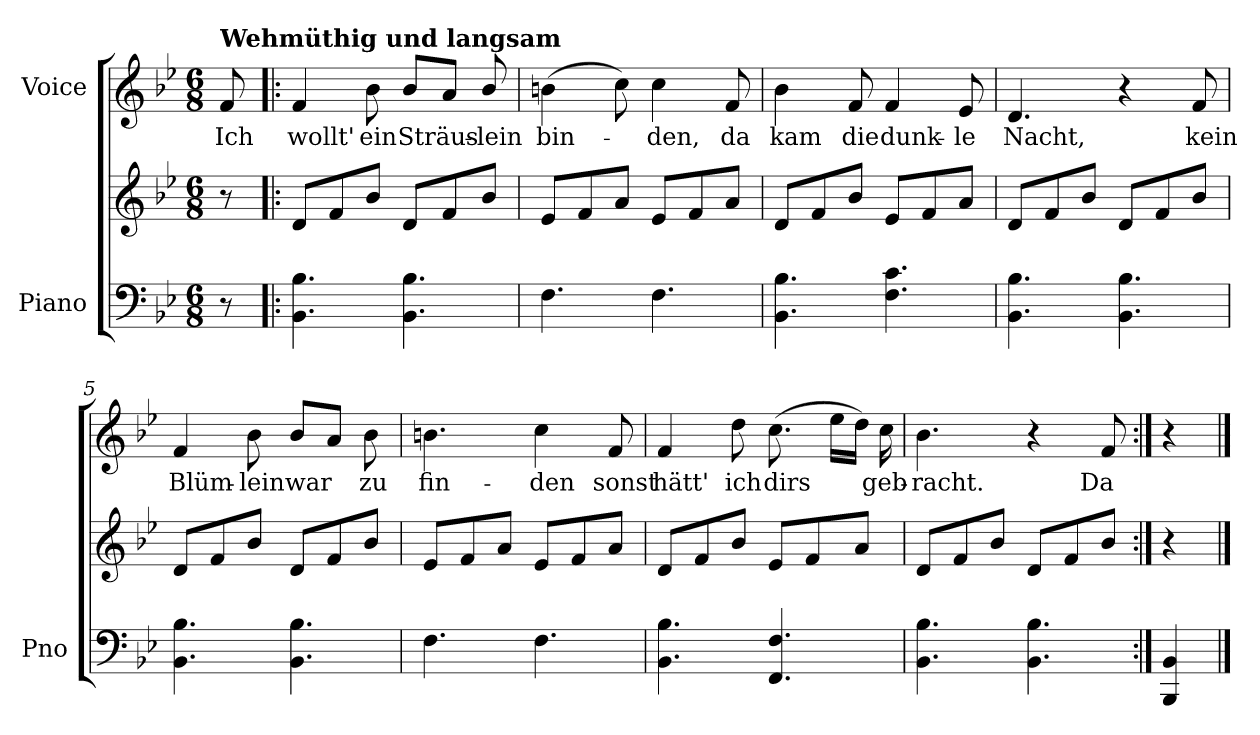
**kern	**kern	**kern	**text
*part2	*part2	*part1	*part1
*staff3	*staff2	*staff1	*staff1
*I"Piano	*	*I"Voice	*
*I'Pno	*	*	*
*clefF4	*clefG2	*clefG2	*
*k[b-e-]	*k[b-e-]	*k[b-e-]	*
*M6/8	*M6/8	*M6/8	*
=	=	=	=
!	!	!LO:TX:a:B:t=Wehmüthig und langsam	!
!	!	!	!LO:LY:b
8r	8r	8f/	Ich
=1!|:	=1!|:	=1!|:	=1!|:
!	!	!	!LO:LY:b
4.BB-\ 4.B-\	8d/L	4f/	wollt'
.	8f/	.	.
!	!	!	!LO:LY:b
.	8b-/J	8b-\	ein
!	!	!	!LO:LY:b
4.BB-\ 4.B-\	8d/L	8b-/L	Sträus-
.	8f/	8a/J	.
!	!	!	!LO:LY:b
.	8b-/J	8b-/	-lein
=2	=2	=2	=2
!	!	!	!LO:LY:b
4.F\	8e-/L	(4bn\	bin-
.	8f/	.	.
.	8a/J	8cc\)	.
!	!	!	!LO:LY:b
4.F\	8e-/L	4cc\	den,
.	8f/	.	.
!	!	!	!LO:LY:b
.	8a/J	8f/	da
=3	=3	=3	=3
!	!	!	!LO:LY:b
4.BB-\ 4.B-\	8d/L	4b-\	kam
.	8f/	.	.
!	!	!	!LO:LY:b
.	8b-/J	8f/	die
!	!	!	!LO:LY:b
4.F\ 4.c\	8e-/L	4f/	dunk-
.	8f/	.	.
!	!	!	!LO:LY:b
.	8a/J	8e-/	-le
=4	=4	=4	=4
!	!	!	!LO:LY:b
4.BB-\ 4.B-\	8d/L	4.d/	Nacht,
.	8f/	.	.
.	8b-/J	.	.
4.BB-\ 4.B-\	8d/L	4r	.
.	8f/	.	.
!	!	!	!LO:LY:b
.	8b-/J	8f/	kein
=5	=5	=5	=5
!	!	!	!LO:LY:b
4.BB-\ 4.B-\	8d/L	4f/	Blüm-
.	8f/	.	.
!	!	!	!LO:LY:b
.	8b-/J	8b-\	-lein
!	!	!	!LO:LY:b
4.BB-\ 4.B-\	8d/L	8b-/L	war
.	8f/	8a/J	.
!	!	!	!LO:LY:b
.	8b-/J	8b-\	zu
!!LO:LB:g=z
=6	=6	=6	=6
!	!	!	!LO:LY:b
4.F\	8e-/L	4.bn\	fin-
.	8f/	.	.
.	8a/J	.	.
!	!	!	!LO:LY:b
4.F\	8e-/L	4cc\	-den
.	8f/	.	.
!	!	!	!LO:LY:b
.	8a/J	8f/	sonst
=7	=7	=7	=7
!	!	!	!LO:LY:b
4.BB-\ 4.B-\	8d/L	4f/	hätt'
.	8f/	.	.
!	!	!	!LO:LY:b
.	8b-/J	8dd\	ich
!	!	!	!LO:LY:b
4.FF/ 4.F/	8e-/L	(8.cc\	dirs
.	8f/	.	.
.	.	16ee-\LL	.
.	8a/J	16dd\JJ)	.
!	!	!	!LO:LY:b
.	.	16cc\	geb-
=8	=8	=8	=8
!	!	!	!LO:LY:b
4.BB-\ 4.B-\	8d/L	4.b-\	-racht.
.	8f/	.	.
.	8b-/J	.	.
4.BB-\ 4.B-\	8d/L	4r	.
.	8f/	.	.
!	!	!	!LO:LY:b
.	8b-/J	8f/	Da
=9:|!	=9:|!	=9:|!	=9:|!
4BBB-/ 4BB-/	4r	4r	.
==	==	==	==
*-	*-	*-	*-
